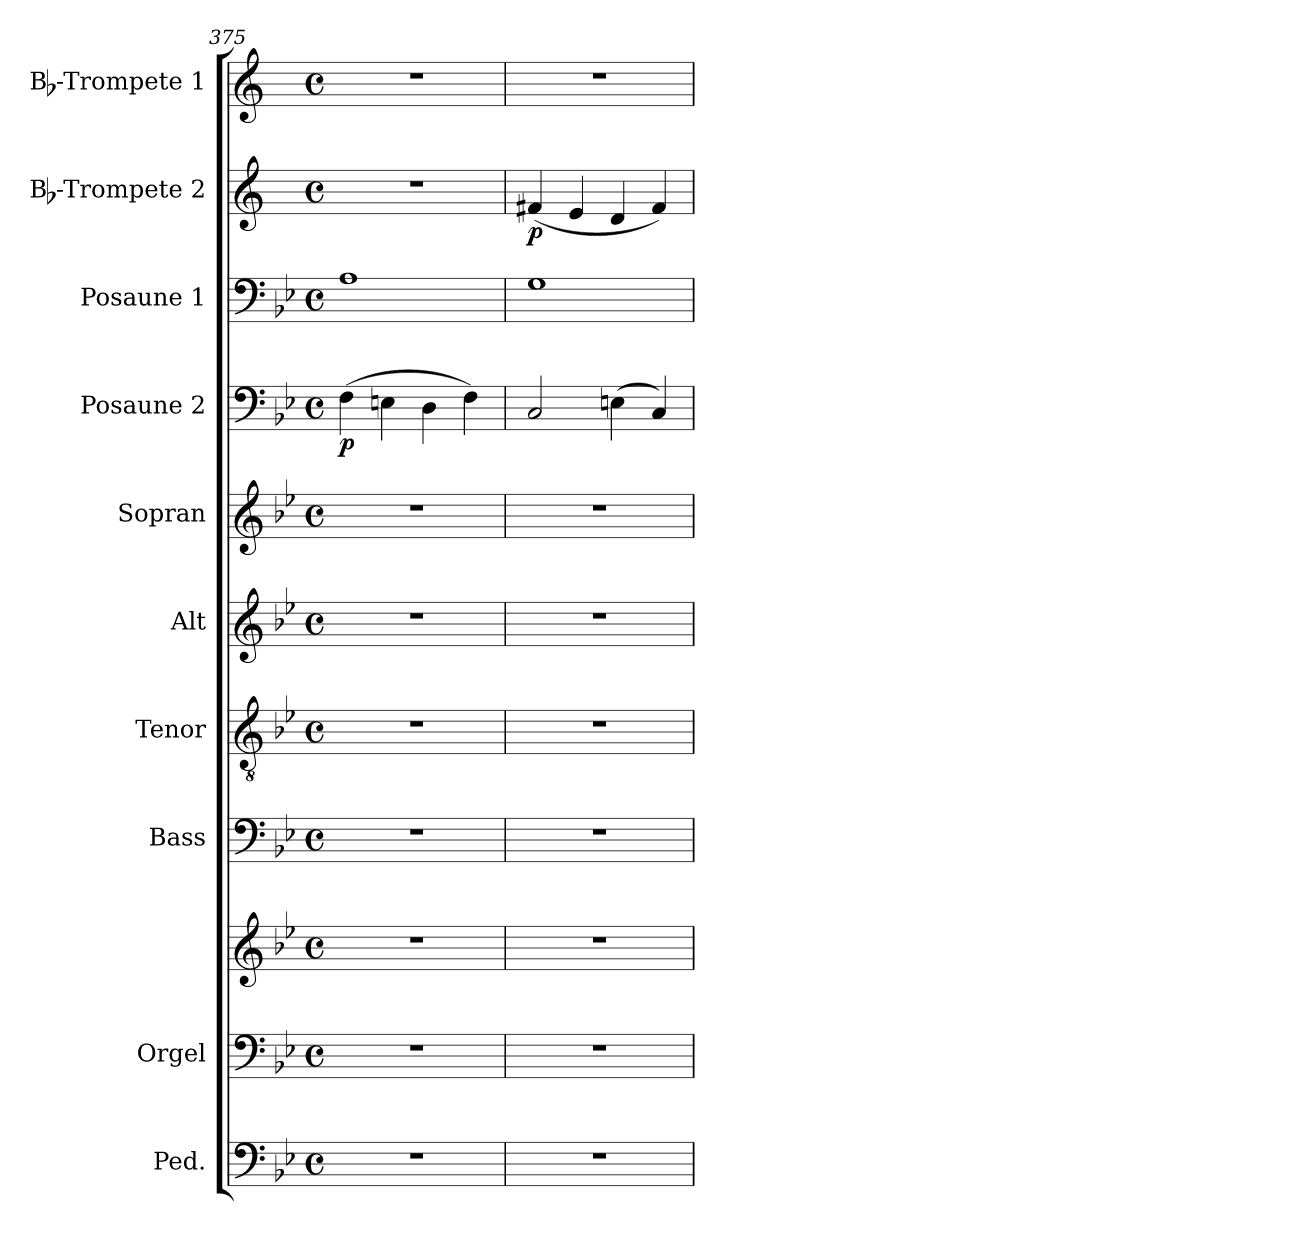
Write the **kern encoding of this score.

**kern	**kern	**kern	**kern	**kern	**kern	**kern	**kern	**dynam	**kern	**kern	**dynam	**kern
*part10	*part9	*part9	*part8	*part7	*part6	*part5	*part4	*part4	*part3	*part2	*part2	*part1
*staff11	*staff10	*staff9	*staff8	*staff7	*staff6	*staff5	*staff4	*staff4	*staff3	*staff2	*staff2	*staff1
*I"Ped.	*I"Orgel	*	*I"Bass	*I"Tenor	*I"Alt	*I"Sopran	*I"Posaune 2	*	*I"Posaune 1	*I"Bb-Trompete 2	*	*I"Bb-Trompete 1
*	*I'Org.	*	*I'B.	*I'T.	*I'A.	*I'S.	*I'Pos. 2	*	*I'Pos. 1	*I'Bb Trp. 2	*	*I'Bb Trp. 1
*clefF4	*clefF4	*clefG2	*clefF4	*clefGv2	*clefG2	*clefG2	*clefF4	*	*clefF4	*clefG2	*	*clefG2
*ITrd7c12	*	*	*	*	*	*	*	*	*	*ITrd1c2	*	*ITrd1c2
*k[b-e-]	*k[b-e-]	*k[b-e-]	*k[b-e-]	*k[b-e-]	*k[b-e-]	*k[b-e-]	*k[b-e-]	*	*k[b-e-]	*k[b-e-]	*	*k[b-e-]
*B-:	*B-:	*B-:	*B-:	*B-:	*B-:	*B-:	*B-:	*	*B-:	*B-:	*	*B-:
*M4/4	*M4/4	*M4/4	*M4/4	*M4/4	*M4/4	*M4/4	*M4/4	*	*M4/4	*M4/4	*	*M4/4
*met(c)	*met(c)	*met(c)	*met(c)	*met(c)	*met(c)	*met(c)	*met(c)	*	*met(c)	*met(c)	*	*met(c)
=375	=375	=375	=375	=375	=375	=375	=375	=375	=375	=375	=375	=375
!	!	!	!	!	!	!	!	!LO:DY:b	!	!	!	!
1r	1r	1r	1r	1r	1r	1r	(>4F\	p	1A	1r	.	1r
.	.	.	.	.	.	.	4En\	.	.	.	.	.
.	.	.	.	.	.	.	4D\	.	.	.	.	.
.	.	.	.	.	.	.	4F\)	.	.	.	.	.
=376	=376	=376	=376	=376	=376	=376	=376	=376	=376	=376	=376	=376
!	!	!	!	!	!	!	!	!	!	!	!LO:DY:b	!
1r	1r	1r	1r	1r	1r	1r	2C/	.	1G	(<4en/	p	1r
.	.	.	.	.	.	.	.	.	.	4d/	.	.
.	.	.	.	.	.	.	(>4En\	.	.	4c/	.	.
.	.	.	.	.	.	.	4C/)	.	.	4e/)	.	.
=	=	=	=	=	=	=	=	=	=	=	=	=
*-	*-	*-	*-	*-	*-	*-	*-	*-	*-	*-	*-	*-
